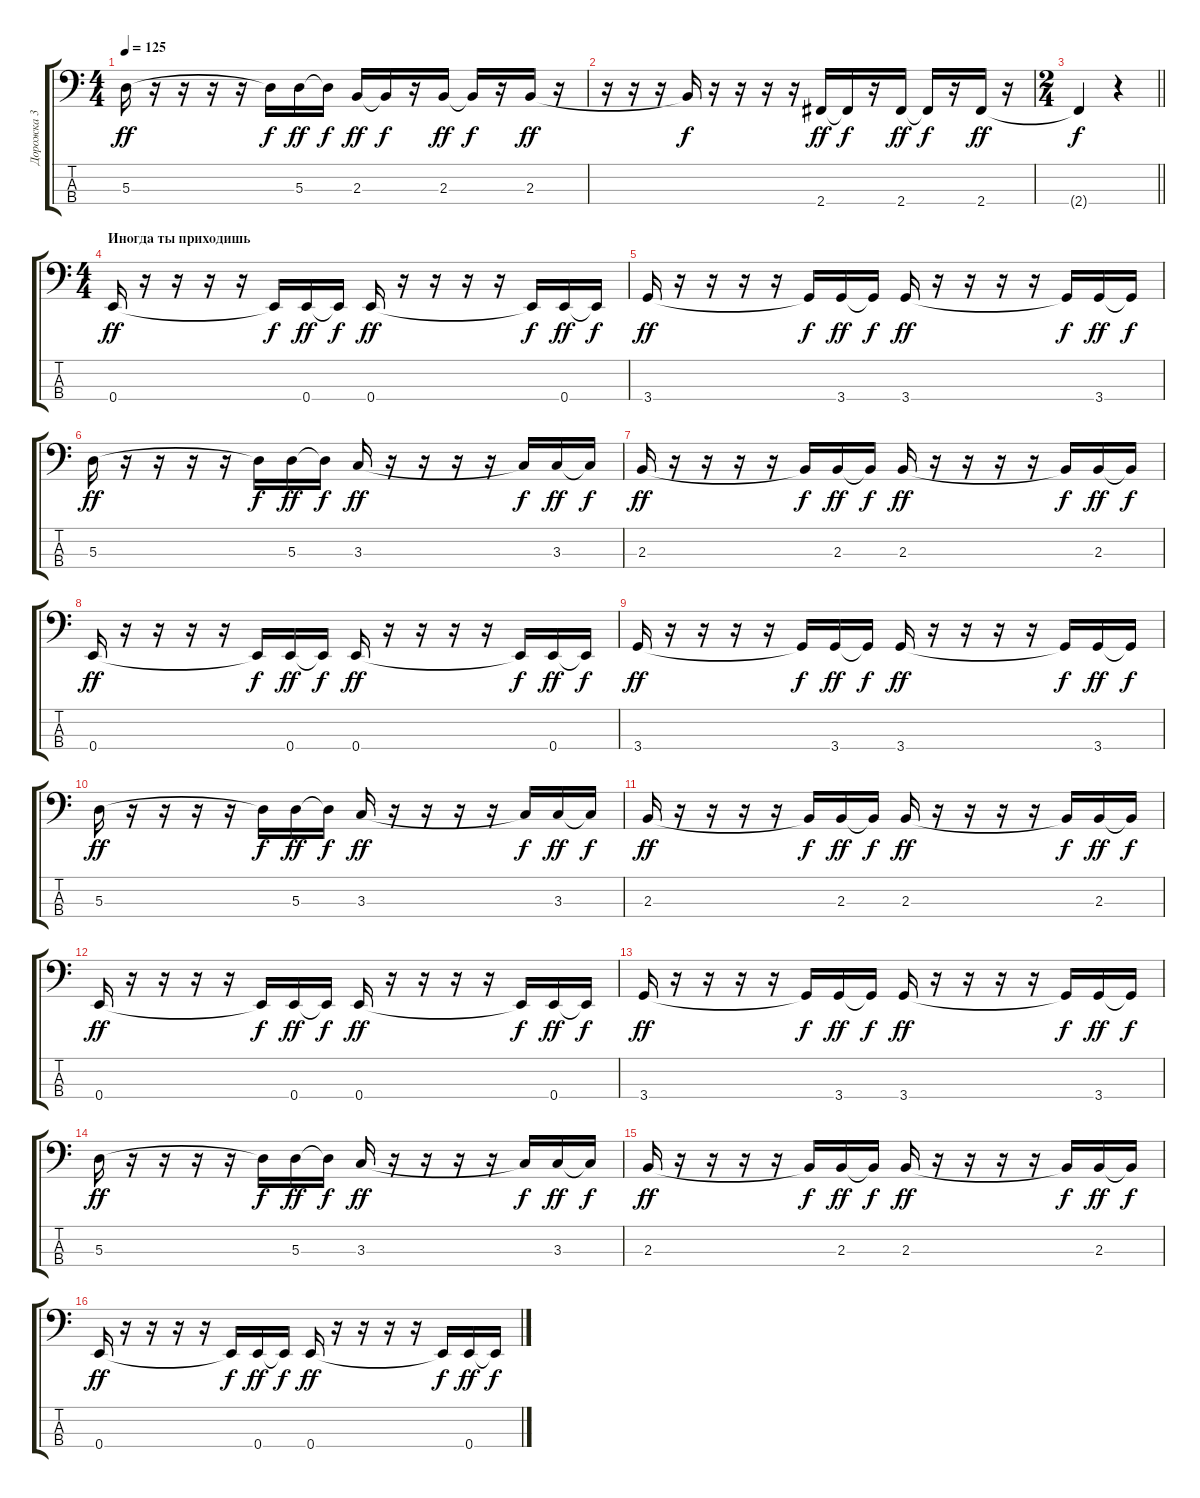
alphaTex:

\track ("Дорожка 3" "Дорожка 3") {instrument electricbassfinger}
\staff {score tabs}
\tuning (G2 D2 A1 E1) {hide}
\ts (4 4)
\tempo 125
\clef f4
\ks c
5.3.16{dy ff} r.16 r.16 r.16 r.16 5.3{t}.16{dy f} 5.3.16{dy ff} 5.3{t}.16{dy f} 2.3.16{dy ff} 2.3{t}.16{dy f} r.16 2.3.16{dy ff} 2.3{t}.16{dy f} r.16 2.3.16{dy ff} r.16 |
r.16 r.16 r.16 2.3{t}.16{dy f} r.16 r.16 r.16 r.16 2.4.16{dy ff} 2.4{t}.16{dy f} r.16 2.4.16{dy ff} 2.4{t}.16{dy f} r.16 2.4.16{dy ff} r.16 |
\ts (2 4)
\barLineRight lightlight
2.4{t}.4{dy f} r.4 |
\ts (4 4)
\section ("" "Иногда ты приходишь")
0.4.16{dy ff} r.16 r.16 r.16 r.16 0.4{t}.16{dy f} 0.4.16{dy ff} 0.4{t}.16{dy f} 0.4.16{dy ff} r.16 r.16 r.16 r.16 0.4{t}.16{dy f} 0.4.16{dy ff} 0.4{t}.16{dy f} |
3.4.16{dy ff} r.16 r.16 r.16 r.16 3.4{t}.16{dy f} 3.4.16{dy ff} 3.4{t}.16{dy f} 3.4.16{dy ff} r.16 r.16 r.16 r.16 3.4{t}.16{dy f} 3.4.16{dy ff} 3.4{t}.16{dy f} |
5.3.16{dy ff} r.16 r.16 r.16 r.16 5.3{t}.16{dy f} 5.3.16{dy ff} 5.3{t}.16{dy f} 3.3.16{dy ff} r.16 r.16 r.16 r.16 3.3{t}.16{dy f} 3.3.16{dy ff} 3.3{t}.16{dy f} |
2.3.16{dy ff} r.16 r.16 r.16 r.16 2.3{t}.16{dy f} 2.3.16{dy ff} 2.3{t}.16{dy f} 2.3.16{dy ff} r.16 r.16 r.16 r.16 2.3{t}.16{dy f} 2.3.16{dy ff} 2.3{t}.16{dy f} |
0.4.16{dy ff} r.16 r.16 r.16 r.16 0.4{t}.16{dy f} 0.4.16{dy ff} 0.4{t}.16{dy f} 0.4.16{dy ff} r.16 r.16 r.16 r.16 0.4{t}.16{dy f} 0.4.16{dy ff} 0.4{t}.16{dy f} |
3.4.16{dy ff} r.16 r.16 r.16 r.16 3.4{t}.16{dy f} 3.4.16{dy ff} 3.4{t}.16{dy f} 3.4.16{dy ff} r.16 r.16 r.16 r.16 3.4{t}.16{dy f} 3.4.16{dy ff} 3.4{t}.16{dy f} |
5.3.16{dy ff} r.16 r.16 r.16 r.16 5.3{t}.16{dy f} 5.3.16{dy ff} 5.3{t}.16{dy f} 3.3.16{dy ff} r.16 r.16 r.16 r.16 3.3{t}.16{dy f} 3.3.16{dy ff} 3.3{t}.16{dy f} |
2.3.16{dy ff} r.16 r.16 r.16 r.16 2.3{t}.16{dy f} 2.3.16{dy ff} 2.3{t}.16{dy f} 2.3.16{dy ff} r.16 r.16 r.16 r.16 2.3{t}.16{dy f} 2.3.16{dy ff} 2.3{t}.16{dy f} |
0.4.16{dy ff} r.16 r.16 r.16 r.16 0.4{t}.16{dy f} 0.4.16{dy ff} 0.4{t}.16{dy f} 0.4.16{dy ff} r.16 r.16 r.16 r.16 0.4{t}.16{dy f} 0.4.16{dy ff} 0.4{t}.16{dy f} |
3.4.16{dy ff} r.16 r.16 r.16 r.16 3.4{t}.16{dy f} 3.4.16{dy ff} 3.4{t}.16{dy f} 3.4.16{dy ff} r.16 r.16 r.16 r.16 3.4{t}.16{dy f} 3.4.16{dy ff} 3.4{t}.16{dy f} |
5.3.16{dy ff} r.16 r.16 r.16 r.16 5.3{t}.16{dy f} 5.3.16{dy ff} 5.3{t}.16{dy f} 3.3.16{dy ff} r.16 r.16 r.16 r.16 3.3{t}.16{dy f} 3.3.16{dy ff} 3.3{t}.16{dy f} |
2.3.16{dy ff} r.16 r.16 r.16 r.16 2.3{t}.16{dy f} 2.3.16{dy ff} 2.3{t}.16{dy f} 2.3.16{dy ff} r.16 r.16 r.16 r.16 2.3{t}.16{dy f} 2.3.16{dy ff} 2.3{t}.16{dy f} |
0.4.16{dy ff} r.16 r.16 r.16 r.16 0.4{t}.16{dy f} 0.4.16{dy ff} 0.4{t}.16{dy f} 0.4.16{dy ff} r.16 r.16 r.16 r.16 0.4{t}.16{dy f} 0.4.16{dy ff} 0.4{t}.16{dy f}
